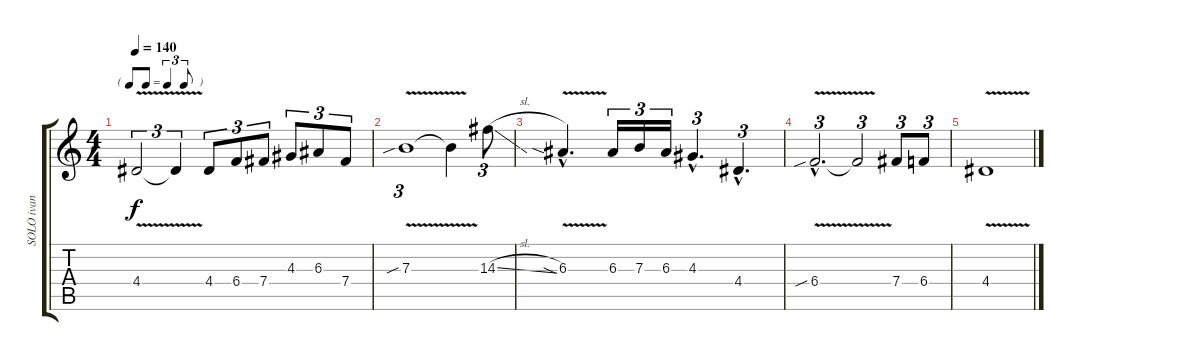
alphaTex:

\track ("SOLO ivan" "SOLO ivan") {instrument overdrivenguitar}
\staff {score tabs}
\tuning (Db4 Ab3 E3 B2 Gb2 B1) {hide}
\ts (4 4)
\tf triplet8th
\tempo 140
\clef g2
\ks c
4.4{v}.2{tu (3 2) dy f} 4.4{t}.4{tu (3 2)} 4.4.8{tu (3 2)} 6.4.8{tu (3 2)} 7.4.8{tu (3 2)} 4.3.8{tu (3 2)} 6.3.8{tu (3 2)} 7.4.8{tu (3 2)} |
7.3{v sib}.1{tu (3 2)} 7.3{t}.4 14.3{sl}.8{tu (3 2)} |
6.3{v sia hac}.4{d} 6.3.16{tu (3 2)} 7.3.16{tu (3 2)} 6.3.16{tu (3 2)} 4.3{hac}.4{d tu (3 2)} 4.4{hac}.4{d tu (3 2)} |
6.4{v sib hac}.2{d tu (3 2)} 6.4{t}.2{tu (3 2)} 7.4.8{tu (3 2)} 6.4.8{tu (3 2)} |
4.4{v}.1
